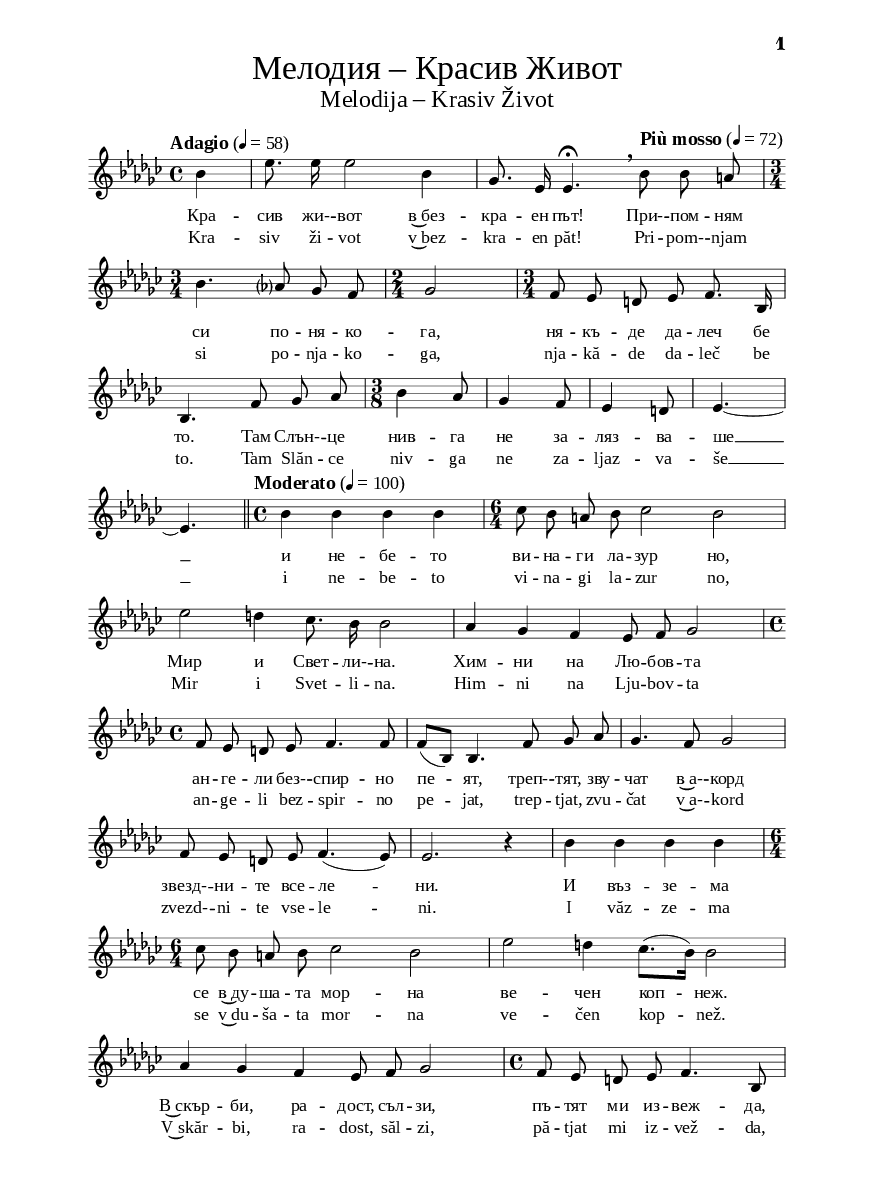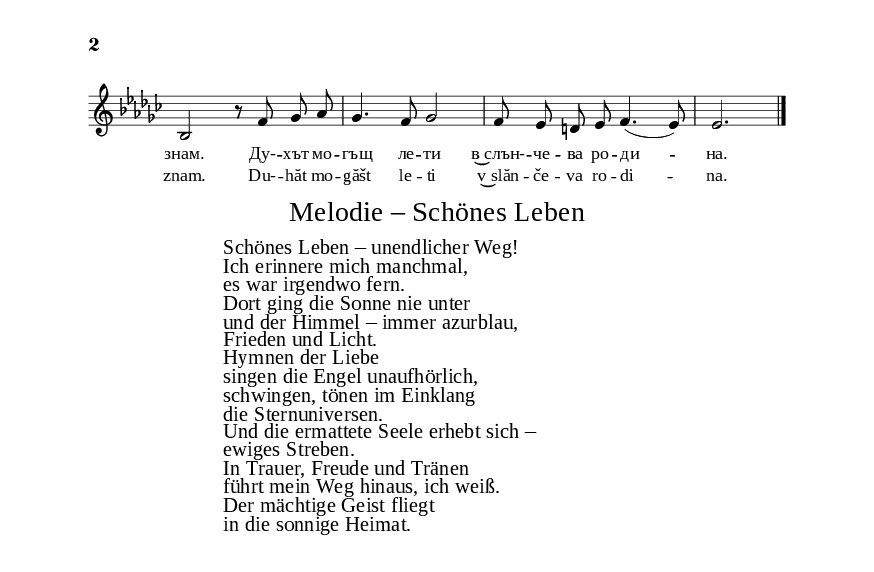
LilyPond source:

\version "2.24.3"

% include paper part and global functions
\include "include/globals.ily"

\bookpart {
  \label #'ref185
  \tocItem \markup "Мелодия – Красив Живот – Melodija – Krasiv Život"
  \include "include/bookpart-paper.ily"
  \score {
    \include "include/score-layout.ily"

    \new Voice \absolute {
      \clef treble
      \key es \minor
      \time 4/4
      \tempoFunc "Adagio" 4 "58"
      \autoBeamOff
      \partial 4
      bes'4 | % 1
      es''8.  es''16  es''2  bes'4 | % 2
      ges'8.  es'16  es'4. ^\fermata \tempoFunc "Più mosso" 4 "72" \breathe bes'8
      bes'8
      a'8 \break | % 3
      \time 3/4  | % 3
      bes'4.  aes'?8  ges'8  f'8 | % 4
      \time 2/4  | % 4
      ges'2 | % 5
      \time 3/4  | % 5
      f'8  es'8  d'8  es'8  f'8.
      bes16 \break | % 6
      bes4.  f'8  ges'8  as'8 | % 7
      \time 3/8  | % 7
      bes'4  as'8 | % 8
      ges'4  f'8 | % 9
      es'4  d'8 |
      es'4. ~  \break | % 11
      es'4. \bar "||" | % 12
      \time 4/4  | % 12
      \tempoFunc "Moderato" 4 "100"
      bes'4  bes'4  bes'4  bes'4 | % 13
      \time 6/4  | % 13
      ces''8  bes'8  a'8  bes'8
      ces''2  bes'2 | \break % 14 
      es''2 d''4  ces''8.  bes'16
      bes'2 | % 15
      as'4  ges'4  f'4  es'8  f'8
      ges'2 \break | % 16
      \time 4/4  | % 16
      f'8  es'8  d'8  es'8  f'4.
      f'8 | % 17
      f'8 (  [bes8] )  bes4.  f'8  ges'8
      as'8 | % 18
      ges'4.  f'8  ges'2 | \break % 19
      f'8  es'8  d'8  es'8  f'4. (
      es'8 ) |
      es'2. r4 | % 21
      bes'4  bes'4  bes'4  bes'4 \break | % 22
      \time 6/4  | % 22
      ces''8  bes'8  a'8  bes'8
      ces''2  bes'2 | % 23
      es''2  d''4  ces''8. (  [bes'16]
      )  bes'2 \break | % 24
      as'4  ges'4  f'4  es'8  f'8
      ges'2 | % 25
      \time 4/4  | % 25
      f'8  es'8  d'8  es'8  f'4.
      bes8 \break | % 26
      bes2 r8  f'8  ges'8  as'8 | % 27
      ges'4.  f'8  ges'2 | % 28
      f'8  es'8  d'8  es'8  f'4. (
      es'8 ) | % 29
      es'2. \bar "|."

    }

    \addlyrics {
      Кра -- сив "жи-" -- вот в~без -- кра --
      ен път! "При-" -- пом -- ням си по --
      ня -- ко -- га, ня -- къ -- де да --
      леч бе то. Там "Слън-" -- це нив --
      га не за -- ляз -- ва -- ше __  и
      не -- бе -- то ви -- на -- ги ла --
      зур но, Мир и Свет -- "ли-" -- на.
      Хим -- ни на Лю -- бов -- та ан --
      ге -- ли "без-" -- спир -- но пе --
      ят, "треп-" -- тят, зву -- чат "в~а-" --
      корд "звезд-" -- ни -- те все -- ле
      -- ни. И въз -- зе -- ма се
      в~ду -- ша -- та мор -- на ве --
      чен коп -- неж. В~скър -- би,
      ра -- дост, съл -- зи, пъ -- тят ми
      из -- веж -- да, знам.  "Ду-" -- хът мо --
      гъщ ле -- ти "в~слън-" -- че -- ва ро
      -- ди  -- на.}

    \addlyrics {
      Kra -- siv ži -- vot v~bez -- kra --
      en păt! Pri -- "pom-" -- njam si po --
      nja -- ko -- ga, nja -- kă -- de da --
      leč be to. Tam Slăn -- ce niv --
      ga ne za -- ljaz -- va -- še __  i
      ne -- be -- to vi -- na -- gi la --
      zur no, Mir i Svet -- li -- na.
      Him -- ni na Lju -- bov -- ta an --
      ge -- li bez -- spir -- no pe --
      jat, trep -- tjat, zvu -- čat "v~a-" --
      kord "zvezd-" -- ni -- te vse -- le
      -- ni. I văz -- ze -- ma se
      v~du -- ša -- ta mor -- na ve --
      čen kop -- než. V~skăr -- bi,
      ra -- dost, săl -- zi, pă -- tjat mi
      iz -- vež -- da, znam.  "Du-" -- hăt mo --
      găšt le -- ti v~slăn -- če -- va ro
      -- di  -- na.}

        \header {
          title = \titleFunc "Мелодия – Красив Живот" "Melodija – Krasiv Život"
        }

        \midi{}

      } % score


      \markup \empty-one
      % include foreign translation(s) of the song
      \version "2.24.3"

\markup \fill-line { \fontsize #deTitleFontSize "Melodie – Schönes Leben" }
\markup \null
\markup \null
\markup \fontsize #deCoupletFontSize {
  \hspace #17
  \override #`(baseline-skip . ,deCoupletBaselineSkip)

  \column {

\line { " "Schönes Leben – unendlicher Weg!}

\line { " "Ich erinnere mich manchmal,}

\line { " "es war irgendwo fern.}

\line { " "Dort ging die Sonne nie unter }

\line { " "und der Himmel – immer azurblau,}

\line { " "Frieden und Licht.}

\line { " "Hymnen der Liebe}

\line { " "singen die Engel unaufhörlich,}

\line { " "schwingen, tönen im Einklang }

\line { " "die Sternuniversen. }


\line { " "Und die ermattete Seele erhebt sich – }

\line { " " ewiges Streben.}

\line { " "In Trauer, Freude und Tränen}

\line { " "führt mein Weg hinaus, ich weiß.}

\line { " "Der mächtige Geist fliegt}

\line { " "in die sonnige Heimat.}

  }
}


    } % bookpart

    % Più mosso
    %
